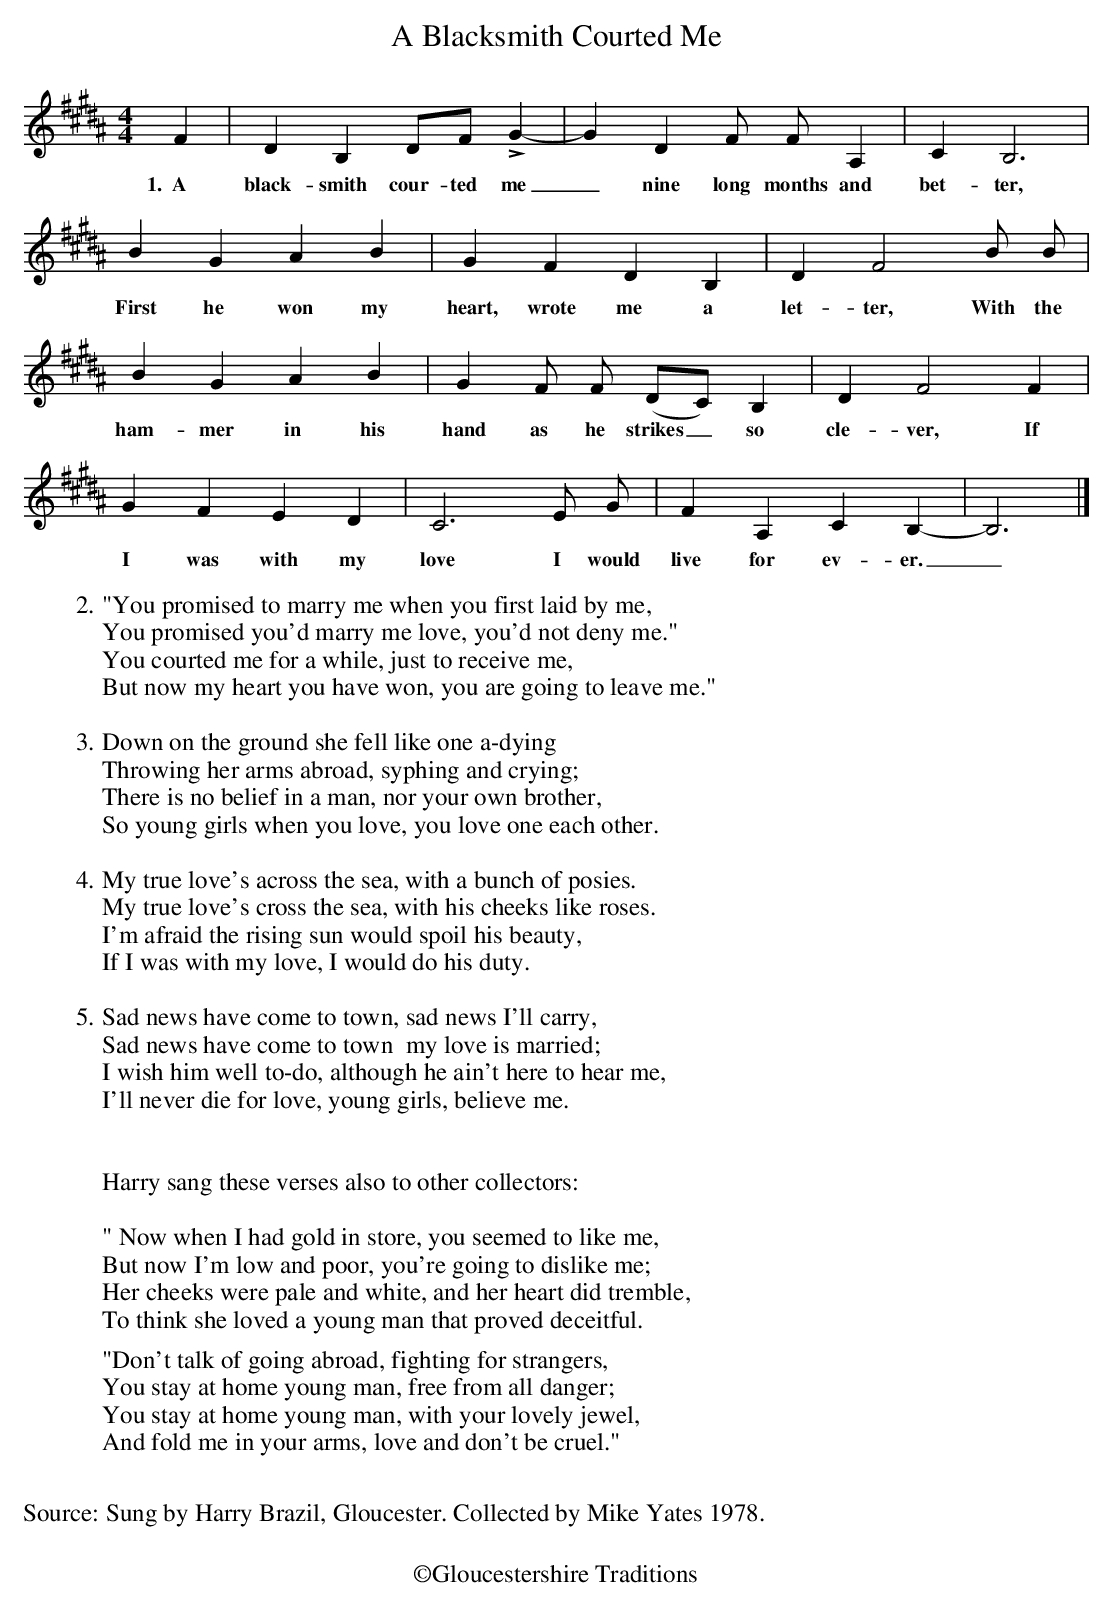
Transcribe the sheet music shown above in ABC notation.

X:1
T: A Blacksmith Courted Me
M: 4/4
L: 1/4
K: B major
F | DB,D/F/LG- | GD  F/2 F/2A, | CB,3 |
w: 1.~~A black-smith cour-ted me_ nine long months and bet-ter,_
 BGAB |GF  DB, | DF2 B/2 B/2 |
w: First he won my heart, wrote me a let-ter, With the
BGAB | GF/2 F/2  (D/2C/2)B, | DF2F |
w: ham-mer in his hand as he strikes_ so cle-ver, If
GFED | C3 E/2 G/2 | FA,CB,- | B,3 |]
w: I was with my love I would live for ev-er._
%%vskip 8
W: 2."You promised to marry me when you first laid by me,
W: You promised you'd marry me love, you'd not deny me."
W:You courted me for a while, just to receive me,
W:But now my heart you have won, you are going to leave me."
W:
W:3.Down on the ground she fell like one a-dying
W:Throwing her arms abroad, syphing and crying;
W:There is no belief in a man, nor your own brother,
W:So young girls when you love, you love one each other.
W:
W:4.My true love's across the sea, with a bunch of posies.
W:My true love's cross the sea, with his cheeks like roses.
W:I'm afraid the rising sun would spoil his beauty,
W:If I was with my love, I would do his duty.
W:
W:5.Sad news have come to town, sad news I'll carry,
W:Sad news have come to town  my love is married;
W:I wish him well to-do, although he ain't here to hear me,
W:I'll never die for love, young girls, believe me.
W:
W:
W: Harry sang these verses also to other collectors:
W:
W:" Now when I had gold in store, you seemed to like me,
W: But now I'm low and poor, you're going to dislike me;
W:Her cheeks were pale and white, and her heart did tremble,
W: To think she loved a young man that proved deceitful.
%%vskip 8
W: "Don't talk of going abroad, fighting for strangers,
W:  You stay at home young man, free from all danger;
W:  You stay at home young man, with your lovely jewel,
W:  And fold me in your arms, love and don't be cruel."
